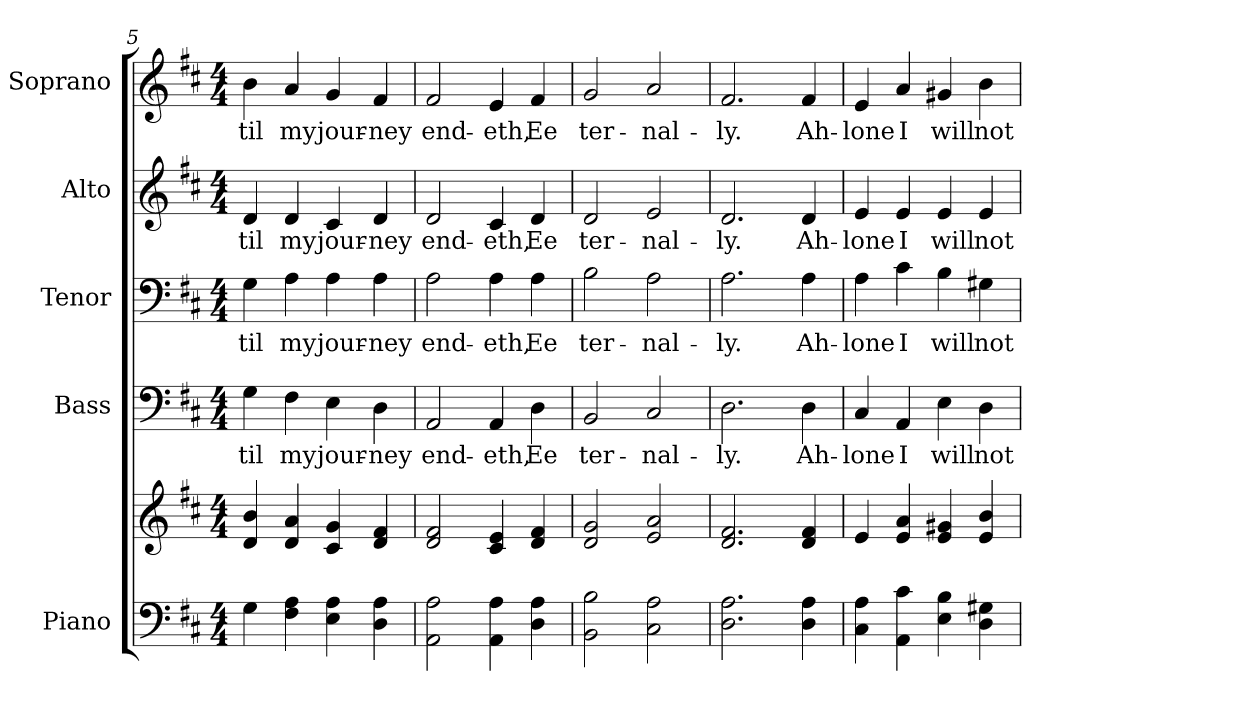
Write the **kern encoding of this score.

**kern	**kern	**kern	**text	**kern	**text	**kern	**text	**kern	**text
*part5	*part5	*part4	*part4	*part3	*part3	*part2	*part2	*part1	*part1
*staff6	*staff5	*staff4	*staff4	*staff3	*staff3	*staff2	*staff2	*staff1	*staff1
*I"Piano	*	*I"Bass	*	*I"Tenor	*	*I"Alto	*	*I"Soprano	*
*I'Pno.	*	*I'B.	*	*I'T.	*	*I'A.	*	*I'S.	*
*clefF4	*clefG2	*clefF4	*	*clefF4	*	*clefG2	*	*clefG2	*
*k[f#c#]	*k[f#c#]	*k[f#c#]	*	*k[f#c#]	*	*k[f#c#]	*	*k[f#c#]	*
*D:	*D:	*D:	*	*D:	*	*D:	*	*D:	*
*M4/4	*M4/4	*M4/4	*	*M4/4	*	*M4/4	*	*M4/4	*
=5	=5	=5	=5	=5	=5	=5	=5	=5	=5
!	!	!	!LO:LY:b:color=#000000	!	!	!	!	!	!
!	!	!	!	!	!LO:LY:b:color=#000000	!	!	!	!
!	!	!	!	!	!	!	!LO:LY:b:color=#000000	!	!
!	!	!	!	!	!	!	!	!	!LO:LY:b:color=#000000
4Gi\	4di/ 4bi	4Gi\	-til	4Gi\	-til	4di/	-til	4bi\	-til
!	!	!	!LO:LY:b:color=#000000	!	!	!	!	!	!
!	!	!	!	!	!LO:LY:b:color=#000000	!	!	!	!
!	!	!	!	!	!	!	!LO:LY:b:color=#000000	!	!
!	!	!	!	!	!	!	!	!	!LO:LY:b:color=#000000
4F#i\ 4Ai	4di/ 4ai	4F#i\	my	4Ai\	my	4di/	my	4ai/	my
!	!	!	!LO:LY:b:color=#000000	!	!	!	!	!	!
!	!	!	!	!	!LO:LY:b:color=#000000	!	!	!	!
!	!	!	!	!	!	!	!LO:LY:b:color=#000000	!	!
!	!	!	!	!	!	!	!	!	!LO:LY:b:color=#000000
4Ei\ 4Ai	4c#i/ 4gi	4Ei\	jour-	4Ai\	jour-	4c#i/	jour-	4gi/	jour-
!	!	!	!LO:LY:b:color=#000000	!	!	!	!	!	!
!	!	!	!	!	!LO:LY:b:color=#000000	!	!	!	!
!	!	!	!	!	!	!	!LO:LY:b:color=#000000	!	!
!	!	!	!	!	!	!	!	!	!LO:LY:b:color=#000000
4Di\ 4Ai	4di/ 4f#i	4Di\	-ney	4Ai\	-ney	4di/	-ney	4f#i/	-ney
!!LO:PB:g=z
=6	=6	=6	=6	=6	=6	=6	=6	=6	=6
!	!	!	!LO:LY:b:color=#000000	!	!	!	!	!	!
!	!	!	!	!	!LO:LY:b:color=#000000	!	!	!	!
!	!	!	!	!	!	!	!LO:LY:b:color=#000000	!	!
!	!	!	!	!	!	!	!	!	!LO:LY:b:color=#000000
2AAi\ 2Ai	2di/ 2f#i	2AAi/	end-	2Ai\	end-	2di/	end-	2f#i/	end-
!	!	!	!LO:LY:b:color=#000000	!	!	!	!	!	!
!	!	!	!	!	!LO:LY:b:color=#000000	!	!	!	!
!	!	!	!	!	!	!	!LO:LY:b:color=#000000	!	!
!	!	!	!	!	!	!	!	!	!LO:LY:b:color=#000000
4AAi\ 4Ai	4c#i/ 4ei	4AAi/	-eth,	4Ai\	-eth,	4c#i/	-eth,	4ei/	-eth,
!	!	!	!LO:LY:b:color=#000000	!	!	!	!	!	!
!	!	!	!	!	!LO:LY:b:color=#000000	!	!	!	!
!	!	!	!	!	!	!	!LO:LY:b:color=#000000	!	!
!	!	!	!	!	!	!	!	!	!LO:LY:b:color=#000000
4Di\ 4Ai	4di/ 4f#i	4Di\	Ee	4Ai\	Ee	4di/	Ee	4f#i/	Ee
=7	=7	=7	=7	=7	=7	=7	=7	=7	=7
!	!	!	!LO:LY:b:color=#000000	!	!	!	!	!	!
!	!	!	!	!	!LO:LY:b:color=#000000	!	!	!	!
!	!	!	!	!	!	!	!LO:LY:b:color=#000000	!	!
!	!	!	!	!	!	!	!	!	!LO:LY:b:color=#000000
2BBi\ 2Bi	2di/ 2gi	2BBi/	ter-	2Bi\	ter-	2di/	ter-	2gi/	ter-
!	!	!	!LO:LY:b:color=#000000	!	!	!	!	!	!
!	!	!	!	!	!LO:LY:b:color=#000000	!	!	!	!
!	!	!	!	!	!	!	!LO:LY:b:color=#000000	!	!
!	!	!	!	!	!	!	!	!	!LO:LY:b:color=#000000
2C#i\ 2Ai	2ei/ 2ai	2C#i/	-nal-	2Ai\	-nal-	2ei/	-nal-	2ai/	-nal-
=8	=8	=8	=8	=8	=8	=8	=8	=8	=8
!	!	!	!LO:LY:b:color=#000000	!	!	!	!	!	!
!	!	!	!	!	!LO:LY:b:color=#000000	!	!	!	!
!	!	!	!	!	!	!	!LO:LY:b:color=#000000	!	!
!	!	!	!	!	!	!	!	!	!LO:LY:b:color=#000000
2.Di\ 2.Ai	2.di/ 2.f#i	2.Di\	-ly.	2.Ai\	-ly.	2.di/	-ly.	2.f#i/	-ly.
!	!	!	!LO:LY:b:color=#000000	!	!	!	!	!	!
!	!	!	!	!	!LO:LY:b:color=#000000	!	!	!	!
!	!	!	!	!	!	!	!LO:LY:b:color=#000000	!	!
!	!	!	!	!	!	!	!	!	!LO:LY:b:color=#000000
4Di\ 4Ai	4di/ 4f#i	4Di\	Ah-	4Ai\	Ah-	4di/	Ah-	4f#i/	Ah-
!!LO:PB:g=z
=9	=9	=9	=9	=9	=9	=9	=9	=9	=9
!	!	!	!LO:LY:b:color=#000000	!	!	!	!	!	!
!	!	!	!	!	!LO:LY:b:color=#000000	!	!	!	!
!	!	!	!	!	!	!	!LO:LY:b:color=#000000	!	!
!	!	!	!	!	!	!	!	!	!LO:LY:b:color=#000000
4C#i\ 4Ai	4ei/	4C#i/	-lone	4Ai\	-lone	4ei/	-lone	4ei/	-lone
!	!	!	!LO:LY:b:color=#000000	!	!	!	!	!	!
!	!	!	!	!	!LO:LY:b:color=#000000	!	!	!	!
!	!	!	!	!	!	!	!LO:LY:b:color=#000000	!	!
!	!	!	!	!	!	!	!	!	!LO:LY:b:color=#000000
4AAi\ 4c#i	4ei/ 4ai	4AAi/	I	4c#i\	I	4ei/	I	4ai/	I
!	!	!	!LO:LY:b:color=#000000	!	!	!	!	!	!
!	!	!	!	!	!LO:LY:b:color=#000000	!	!	!	!
!	!	!	!	!	!	!	!LO:LY:b:color=#000000	!	!
!	!	!	!	!	!	!	!	!	!LO:LY:b:color=#000000
4Ei\ 4Bi	4ei/ 4g#Xi	4Ei\	will	4Bi\	will	4ei/	will	4g#Xi/	will
!	!	!	!LO:LY:b:color=#000000	!	!	!	!	!	!
!	!	!	!	!	!LO:LY:b:color=#000000	!	!	!	!
!	!	!	!	!	!	!	!LO:LY:b:color=#000000	!	!
!	!	!	!	!	!	!	!	!	!LO:LY:b:color=#000000
4Di\ 4G#Xi	4ei/ 4bi	4Di\	not	4G#Xi\	not	4ei/	not	4bi\	not
=	=	=	=	=	=	=	=	=	=
*-	*-	*-	*-	*-	*-	*-	*-	*-	*-
